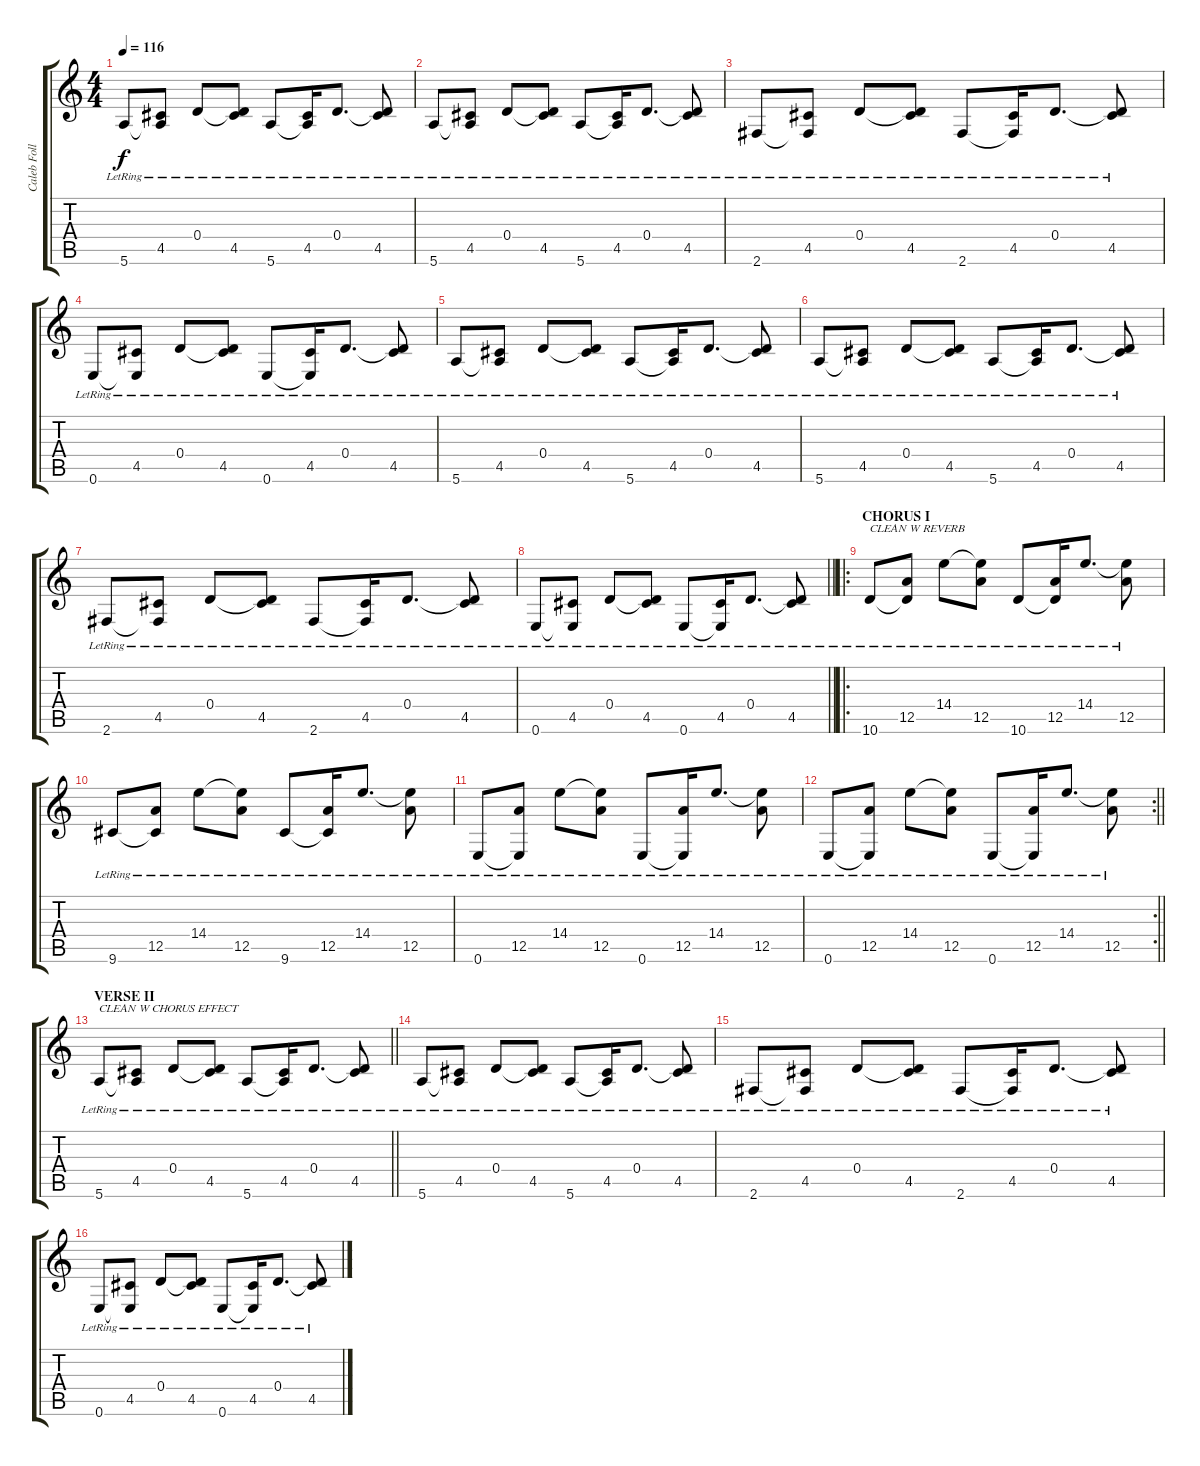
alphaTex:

\track ("Caleb Followill (rhythm)" "Caleb Foll") {instrument electricguitarclean}
\staff {score tabs}
\tuning (E4 B3 G3 D3 A2 E2) {hide}
\ts (4 4)
\tempo 116
\clef g2
\ks c
5.6{lr}.8{dy f} (4.5{lr} 5.6{t}).8 0.4{lr}.8 (0.4{t} 4.5{lr}).8 5.6{lr}.8 (4.5{lr} 5.6{t}).16 0.4{lr}.8{d} (0.4{t} 4.5{lr}).8 |
5.6{lr}.8 (4.5{lr} 5.6{t}).8 0.4{lr}.8 (0.4{t} 4.5{lr}).8 5.6{lr}.8 (4.5{lr} 5.6{t}).16 0.4{lr}.8{d} (0.4{t} 4.5{lr}).8 |
2.6{lr}.8 (4.5{lr} 2.6{t}).8 0.4{lr}.8 (0.4{t} 4.5{lr}).8 2.6{lr}.8 (4.5{lr} 2.6{t}).16 0.4{lr}.8{d} (0.4{t} 4.5{lr}).8 |
0.6{lr}.8 (4.5{lr} 0.6{t}).8 0.4{lr}.8 (0.4{t} 4.5{lr}).8 0.6{lr}.8 (4.5{lr} 0.6{t}).16 0.4{lr}.8{d} (0.4{t} 4.5{lr}).8 |
5.6{lr}.8 (4.5{lr} 5.6{t}).8 0.4{lr}.8 (0.4{t} 4.5{lr}).8 5.6{lr}.8 (4.5{lr} 5.6{t}).16 0.4{lr}.8{d} (0.4{t} 4.5{lr}).8 |
5.6{lr}.8 (4.5{lr} 5.6{t}).8 0.4{lr}.8 (0.4{t} 4.5{lr}).8 5.6{lr}.8 (4.5{lr} 5.6{t}).16 0.4{lr}.8{d} (0.4{t} 4.5{lr}).8 |
2.6{lr}.8 (4.5{lr} 2.6{t}).8 0.4{lr}.8 (0.4{t} 4.5{lr}).8 2.6{lr}.8 (4.5{lr} 2.6{t}).16 0.4{lr}.8{d} (0.4{t} 4.5{lr}).8 |
\barLineRight lightlight
0.6{lr}.8 (4.5{lr} 0.6{t}).8 0.4{lr}.8 (0.4{t} 4.5{lr}).8 0.6{lr}.8 (4.5{lr} 0.6{t}).16 0.4{lr}.8{d} (0.4{t} 4.5{lr}).8 |
\ro
\section ("" "CHORUS I")
10.6{lr}.8{txt "CLEAN W REVERB"} (12.5{lr} 10.6{t}).8 14.4{lr}.8 (14.4{t} 12.5{lr}).8 10.6{lr}.8 (12.5{lr} 10.6{t}).16 14.4{lr}.8{d} (14.4{t} 12.5{lr}).8 |
9.6{lr}.8 (12.5{lr} 9.6{t}).8 14.4{lr}.8 (14.4{t} 12.5{lr}).8 9.6{lr}.8 (12.5{lr} 9.6{t}).16 14.4{lr}.8{d} (14.4{t} 12.5{lr}).8 |
0.6{lr}.8 (12.5{lr} 0.6{t}).8 14.4{lr}.8 (14.4{t} 12.5{lr}).8 0.6{lr}.8 (12.5{lr} 0.6{t}).16 14.4{lr}.8{d} (14.4{t} 12.5{lr}).8 |
\rc 2
\barLineRight lightlight
0.6{lr}.8 (12.5{lr} 0.6{t}).8 14.4{lr}.8 (14.4{t} 12.5{lr}).8 0.6{lr}.8 (12.5{lr} 0.6{t}).16 14.4{lr}.8{d} (14.4{t} 12.5{lr}).8 |
\section ("" "VERSE II")
\barLineRight lightlight
5.6{lr}.8{txt "CLEAN W CHORUS EFFECT"} (4.5{lr} 5.6{t}).8 0.4{lr}.8 (0.4{t} 4.5{lr}).8 5.6{lr}.8 (4.5{lr} 5.6{t}).16 0.4{lr}.8{d} (0.4{t} 4.5{lr}).8 |
\section ("" "")
5.6{lr}.8 (4.5{lr} 5.6{t}).8 0.4{lr}.8 (0.4{t} 4.5{lr}).8 5.6{lr}.8 (4.5{lr} 5.6{t}).16 0.4{lr}.8{d} (0.4{t} 4.5{lr}).8 |
2.6{lr}.8 (4.5{lr} 2.6{t}).8 0.4{lr}.8 (0.4{t} 4.5{lr}).8 2.6{lr}.8 (4.5{lr} 2.6{t}).16 0.4{lr}.8{d} (0.4{t} 4.5{lr}).8 |
0.6{lr}.8 (4.5{lr} 0.6{t}).8 0.4{lr}.8 (0.4{t} 4.5{lr}).8 0.6{lr}.8 (4.5{lr} 0.6{t}).16 0.4{lr}.8{d} (0.4{t} 4.5{lr}).8
